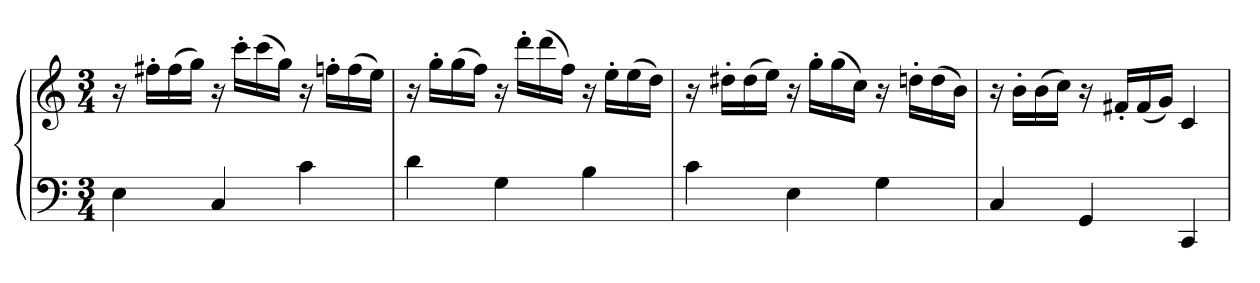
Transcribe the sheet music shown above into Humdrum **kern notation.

**kern	**kern
*part1	*part1
*staff2	*staff1
*clefF4	*clefG2
*k[]	*k[]
*M3/4	*M3/4
=	=
4E	16r
.	16ff#X'LL
.	(16ff#
.	16ggJJ)
4C	16r
.	16ccc'LL
.	(16ccc
.	16ggJJ)
4c	16r
.	16ffn'LL
.	(16ff
.	16eeJJ)
=	=
4d	16r
.	16gg'LL
.	(16gg
.	16ffJJ)
4G	16r
.	16ddd'LL
.	(16ddd
.	16ffJJ)
4B	16r
.	16ee'LL
.	(16ee
.	16ddJJ)
=	=
4c	16r
.	16dd#X'LL
.	(16dd#
.	16eeJJ)
4E	16r
.	16gg'LL
.	(16gg
.	16ccJJ)
4G	16r
.	16ddn'LL
.	(16dd
.	16bJJ)
=	=
4C	16r
.	16b'LL
.	(16b
.	16ccJJ)
4GG	16r
.	16f#X'LL
.	(16f#
.	16gJJ)
4CC	4c
=	=
*-	*-
